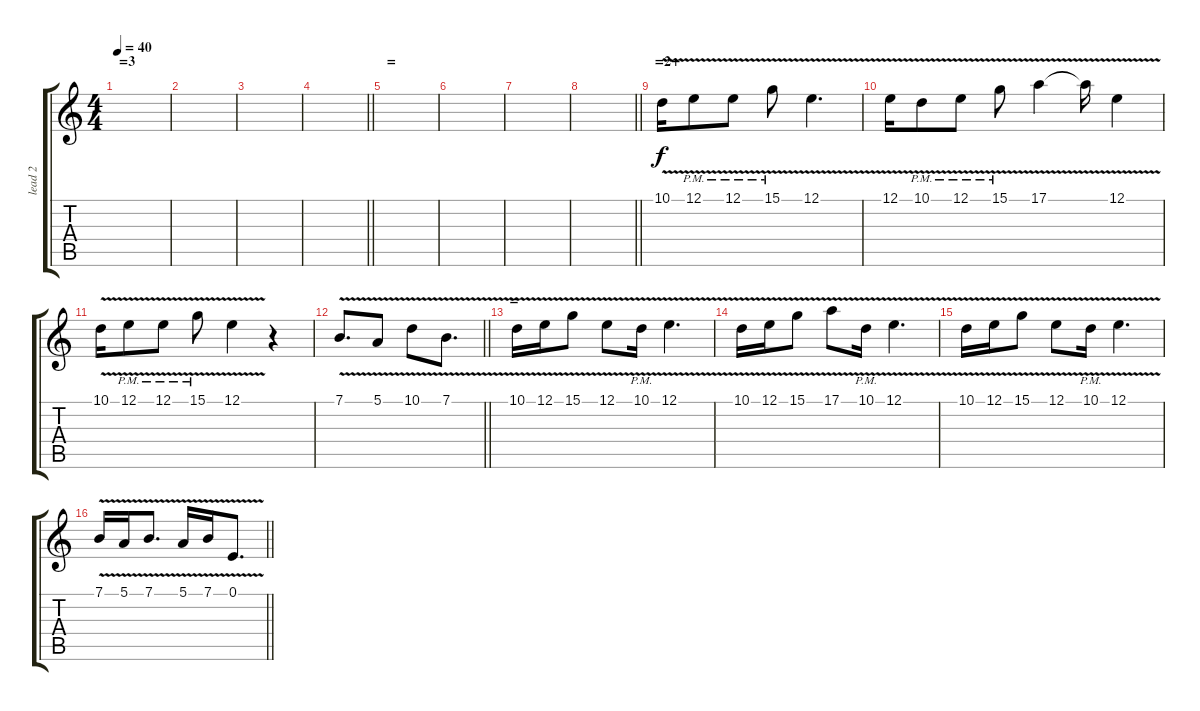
\track ("lead 2" "lead 2") {instrument fx8scifi}
\staff {score tabs}
\tuning (E4 B3 G3 D3 A2 E2) {hide}
\ts (4 4)
\section ("" "=3")
\tempo 40
\clef g2
\ks c
|
|
|
\barLineRight lightlight
|
\section ("" "=")
|
|
|
\barLineRight lightlight
|
\section ("" "=2+")
10.1{v}.16 12.1{v pm}.8 12.1{v pm}.8 15.1{v pm}.8 12.1{v}.4{d} |
12.1{v}.16 10.1{v pm}.8 12.1{v pm}.8 15.1{v pm}.8 17.1{v}.4 17.1{t}.16 12.1{v}.4 |
10.1{v}.16 12.1{v pm}.8 12.1{v pm}.8 15.1{v pm}.8 12.1{v}.4 r.4 |
\barLineRight lightlight
7.1{v}.8{d} 5.1{v}.8 10.1{v}.8 7.1{v}.8{d} |
\section ("" "=")
10.1{v}.16 12.1{v}.16 15.1{v}.8 12.1{v}.8 10.1{v pm}.16 12.1{v}.4{d} |
10.1{v}.16 12.1{v}.16 15.1{v}.8 17.1{v}.8 10.1{v pm}.16 12.1{v}.4{d} |
10.1{v}.16 12.1{v}.16 15.1{v}.8 12.1{v}.8 10.1{v pm}.16 12.1{v}.4{d} |
\barLineRight lightlight
7.1{v}.16 5.1{v}.16 7.1{v}.8{d} 5.1{v}.16 7.1{v}.16 0.1{v}.8{d}
